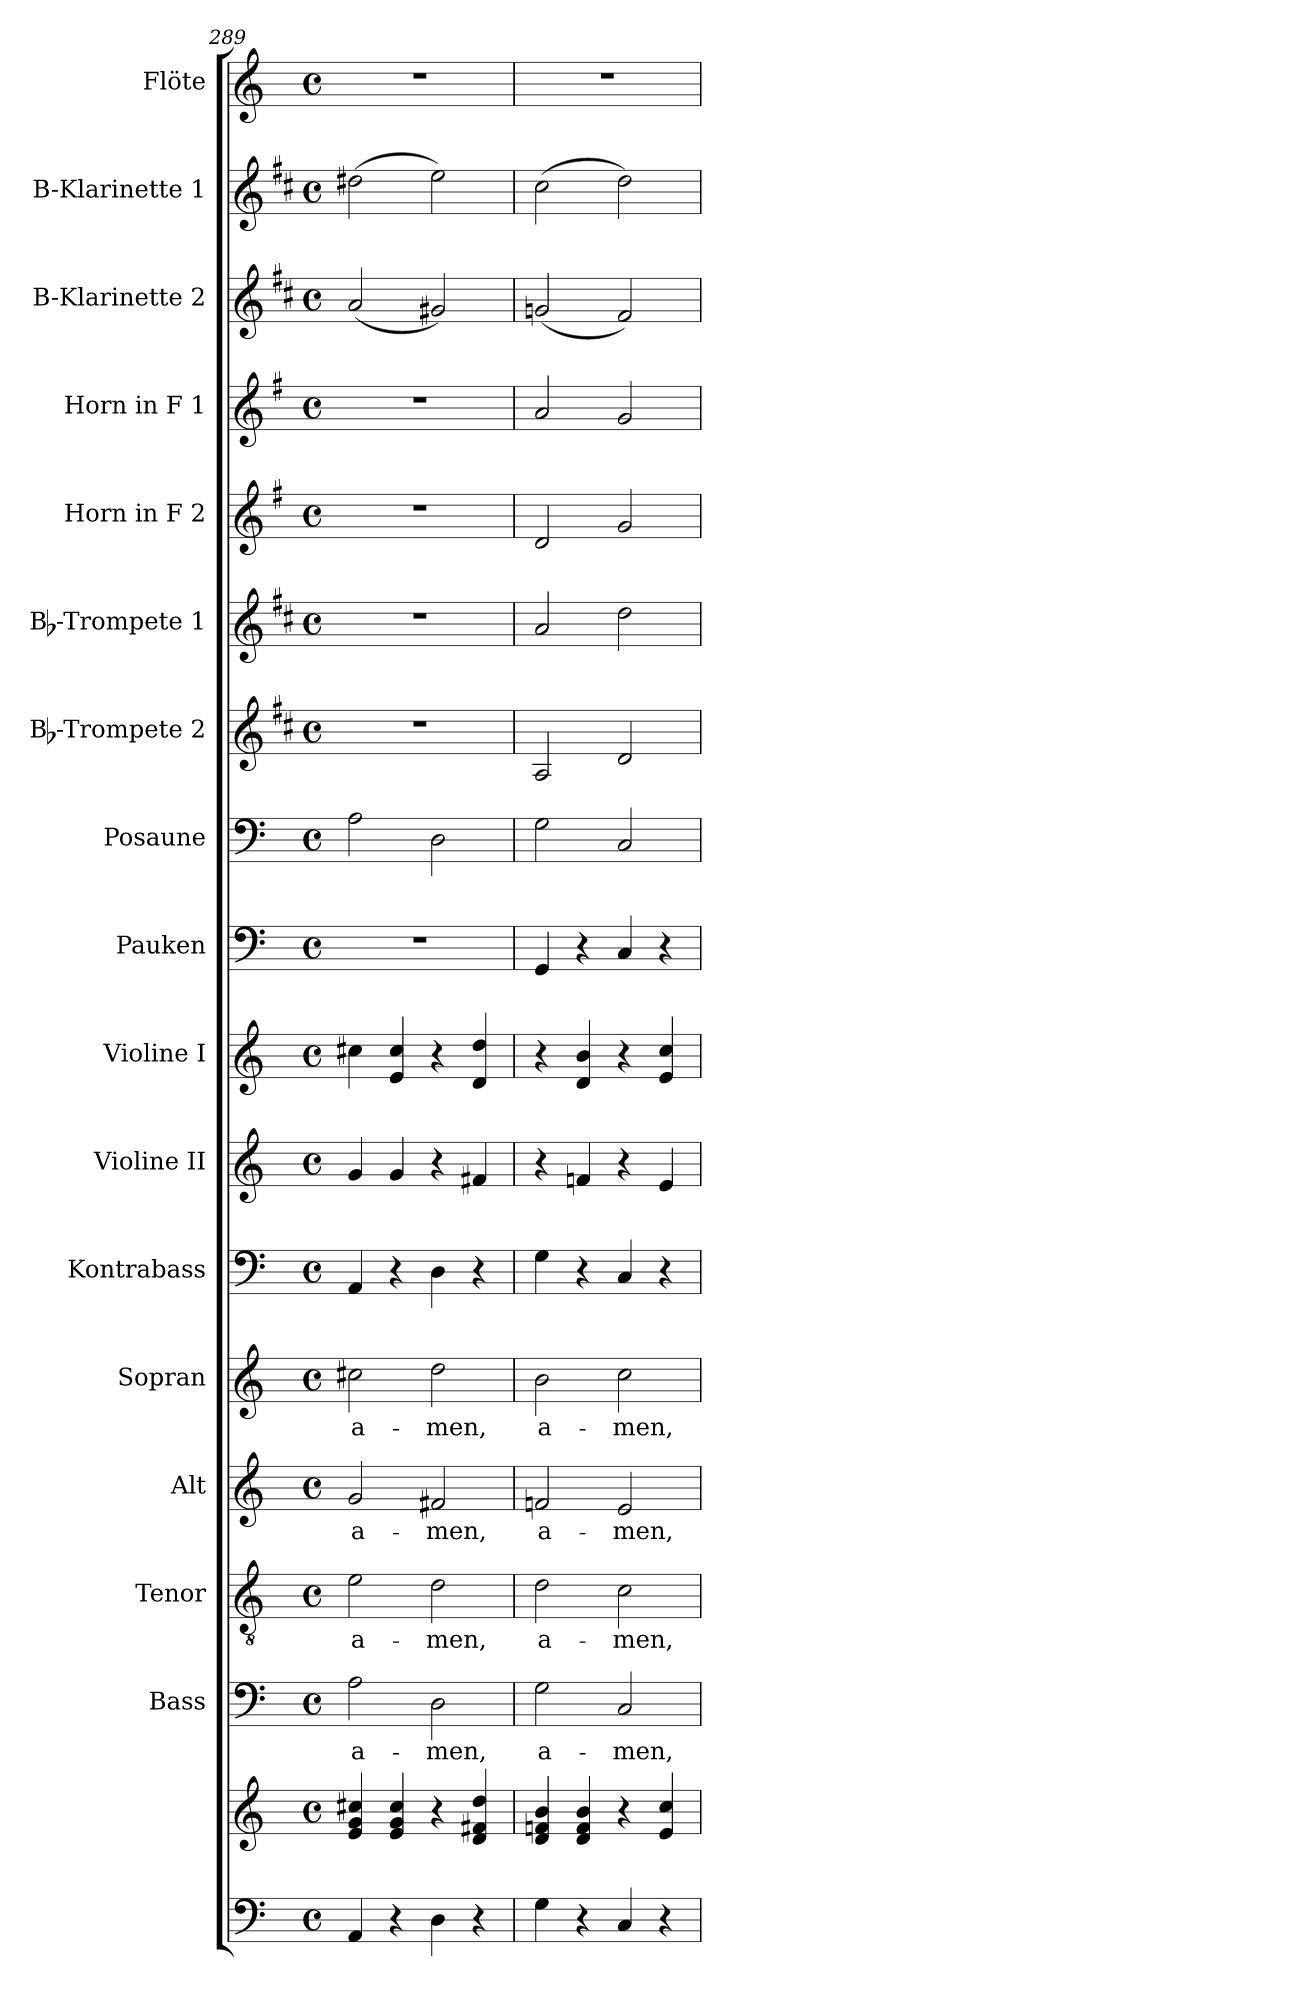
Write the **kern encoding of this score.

**kern	**kern	**kern	**text	**kern	**text	**kern	**text	**kern	**text	**kern	**kern	**kern	**kern	**kern	**kern	**kern	**kern	**kern	**kern	**kern	**kern
*part17	*part17	*part16	*part16	*part15	*part15	*part14	*part14	*part13	*part13	*part12	*part11	*part10	*part9	*part8	*part7	*part6	*part5	*part4	*part3	*part2	*part1
*staff18	*staff17	*staff16	*staff16	*staff15	*staff15	*staff14	*staff14	*staff13	*staff13	*staff12	*staff11	*staff10	*staff9	*staff8	*staff7	*staff6	*staff5	*staff4	*staff3	*staff2	*staff1
*	*	*I"Bass	*	*I"Tenor	*	*I"Alt	*	*I"Sopran	*	*I"Kontrabass	*I"Violine II	*I"Violine I	*I"Pauken	*I"Posaune	*I"Bb-Trompete 2	*I"Bb-Trompete 1	*I"Horn in F 2	*I"Horn in F 1	*I"B-Klarinette 2	*I"B-Klarinette 1	*I"Flöte
*	*	*I'B.	*	*I'T.	*	*I'A.	*	*I'S.	*	*I'Kb.	*I'Vl. II	*I'Vl. I	*I'Pk.	*I'Pos.	*I'Bb Trp. 2	*I'Bb Trp. 1	*I'Hrn. 2	*I'Hrn. 1	*I'B Kl. 2	*I'B Kl. 1	*I'Fl.
*clefF4	*clefG2	*clefF4	*	*clefGv2	*	*clefG2	*	*clefG2	*	*clefF4	*clefG2	*clefG2	*clefF4	*clefF4	*clefG2	*clefG2	*clefG2	*clefG2	*clefG2	*clefG2	*clefG2
*	*	*	*	*	*	*	*	*	*	*ITrd7c12	*	*	*	*	*ITrd1c2	*ITrd1c2	*ITrd4c7	*ITrd4c7	*ITrd1c2	*ITrd1c2	*
*k[]	*k[]	*k[]	*	*k[]	*	*k[]	*	*k[]	*	*k[]	*k[]	*k[]	*k[]	*k[]	*k[]	*k[]	*k[]	*k[]	*k[]	*k[]	*k[]
*C:	*C:	*C:	*	*C:	*	*C:	*	*C:	*	*C:	*C:	*C:	*C:	*C:	*C:	*C:	*C:	*C:	*C:	*C:	*C:
*M4/4	*M4/4	*M4/4	*	*M4/4	*	*M4/4	*	*M4/4	*	*M4/4	*M4/4	*M4/4	*M4/4	*M4/4	*M4/4	*M4/4	*M4/4	*M4/4	*M4/4	*M4/4	*M4/4
*met(c)	*met(c)	*met(c)	*	*met(c)	*	*met(c)	*	*met(c)	*	*met(c)	*met(c)	*met(c)	*met(c)	*met(c)	*met(c)	*met(c)	*met(c)	*met(c)	*met(c)	*met(c)	*met(c)
=289	=289	=289	=289	=289	=289	=289	=289	=289	=289	=289	=289	=289	=289	=289	=289	=289	=289	=289	=289	=289	=289
!	!	!	!LO:LY:b	!	!LO:LY:b	!	!LO:LY:b	!	!LO:LY:b	!	!	!	!	!	!	!	!	!	!	!	!
4AA/	4e/ 4g/ 4cc#X/	2A\	a-	2e\	a-	2g/	a-	2cc#X\	a-	4AAA/	4g/	4cc#X\	1r	2A\	1r	1r	1r	1r	(<2g/	(>2cc#X\	1r
4r	4e/ 4g/ 4cc#/	.	.	.	.	.	.	.	.	4r	4g/	4e/ 4cc#/	.	.	.	.	.	.	.	.	.
!	!	!	!LO:LY:b	!	!LO:LY:b	!	!LO:LY:b	!	!LO:LY:b	!	!	!	!	!	!	!	!	!	!	!	!
4D\	4r	2D\	-men,	2d\	-men,	2f#X/	-men,	2dd\	-men,	4DD\	4r	4r	.	2D\	.	.	.	.	2f#X/)	2dd\)	.
4r	4d/ 4f#X/ 4dd/	.	.	.	.	.	.	.	.	4r	4f#X/	4d/ 4dd/	.	.	.	.	.	.	.	.	.
=290	=290	=290	=290	=290	=290	=290	=290	=290	=290	=290	=290	=290	=290	=290	=290	=290	=290	=290	=290	=290	=290
!	!	!	!LO:LY:b	!	!LO:LY:b	!	!LO:LY:b	!	!LO:LY:b	!	!	!	!	!	!	!	!	!	!	!	!
4G\	4d/ 4fn/ 4b/	2G\	a-	2d\	a-	2fn/	a-	2b\	a-	4GG\	4r	4r	4GG/	2G\	2G/	2g/	2G/	2d/	(<2fn/	(>2b\	1r
4r	4d/ 4f/ 4b/	.	.	.	.	.	.	.	.	4r	4fn/	4d/ 4b/	4r	.	.	.	.	.	.	.	.
!	!	!	!LO:LY:b	!	!LO:LY:b	!	!LO:LY:b	!	!LO:LY:b	!	!	!	!	!	!	!	!	!	!	!	!
4C/	4r	2C/	-men,	2c\	-men,	2e/	-men,	2cc\	-men,	4CC/	4r	4r	4C/	2C/	2c/	2cc\	2c/	2c/	2e/)	2cc\)	.
4r	4e/ 4cc/	.	.	.	.	.	.	.	.	4r	4e/	4e/ 4cc/	4r	.	.	.	.	.	.	.	.
=	=	=	=	=	=	=	=	=	=	=	=	=	=	=	=	=	=	=	=	=	=
*-	*-	*-	*-	*-	*-	*-	*-	*-	*-	*-	*-	*-	*-	*-	*-	*-	*-	*-	*-	*-	*-
